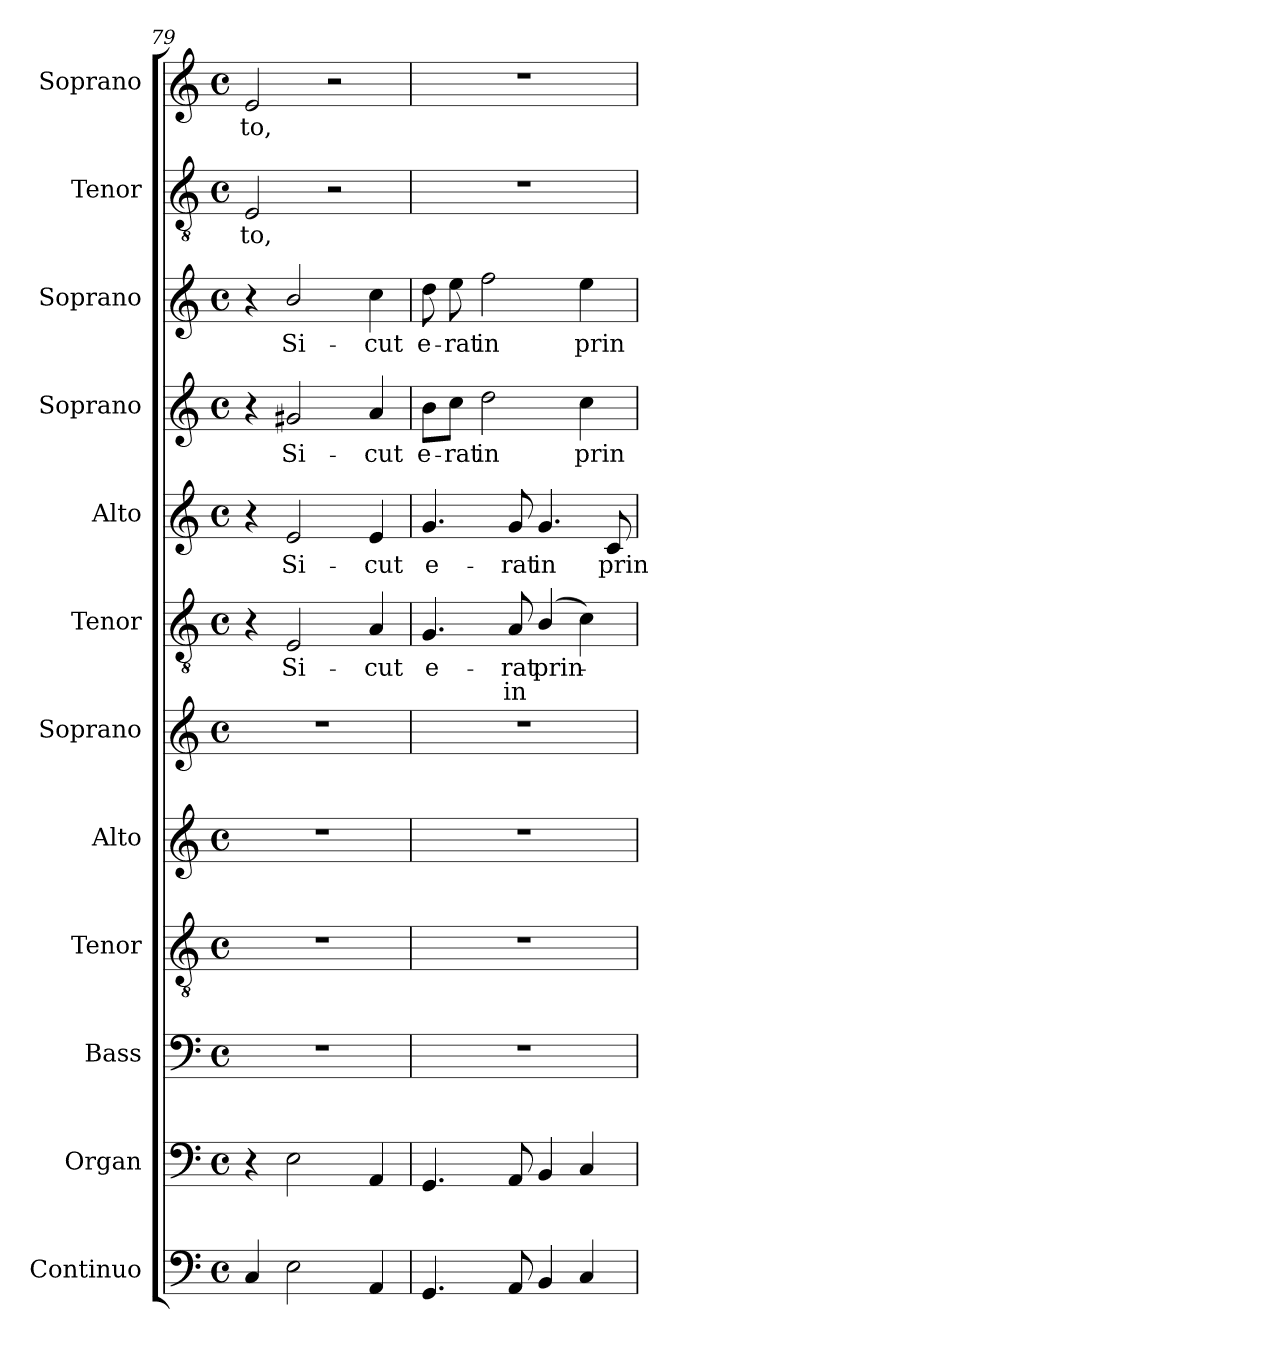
**kern	**kern	**kern	**kern	**kern	**kern	**kern	**text	**text	**kern	**text	**kern	**text	**kern	**text	**kern	**text	**kern	**text
*part12	*part11	*part10	*part9	*part8	*part7	*part6	*part6	*part6	*part5	*part5	*part4	*part4	*part3	*part3	*part2	*part2	*part1	*part1
*staff12	*staff11	*staff10	*staff9	*staff8	*staff7	*staff6	*staff6	*staff6	*staff5	*staff5	*staff4	*staff4	*staff3	*staff3	*staff2	*staff2	*staff1	*staff1
*I"Continuo	*I"Organ	*I"Bass	*I"Tenor	*I"Alto	*I"Soprano	*I"Tenor	*	*	*I"Alto	*	*I"Soprano	*	*I"Soprano	*	*I"Tenor	*	*I"Soprano	*
*I'Cont.	*I'Org.	*I'B.	*I'T.	*I'A.	*I'S.	*I'T.	*	*	*I'A.	*	*I'S.	*	*I'S.	*	*I'T.	*	*I'S.	*
*clefF4	*clefF4	*clefF4	*clefGv2	*clefG2	*clefG2	*clefGv2	*	*	*clefG2	*	*clefG2	*	*clefG2	*	*clefGv2	*	*clefG2	*
*	*	*	*ITrd7c12	*	*	*ITrd7c12	*	*	*	*	*	*	*	*	*	*	*	*
*k[]	*k[]	*k[]	*k[]	*k[]	*k[]	*k[]	*	*	*k[]	*	*k[]	*	*k[]	*	*k[]	*	*k[]	*
*C:	*C:	*C:	*C:	*C:	*C:	*C:	*	*	*C:	*	*C:	*	*C:	*	*C:	*	*C:	*
*M4/4	*M4/4	*M4/4	*M4/4	*M4/4	*M4/4	*M4/4	*	*	*M4/4	*	*M4/4	*	*M4/4	*	*M4/4	*	*M4/4	*
*met(c)	*met(c)	*met(c)	*met(c)	*met(c)	*met(c)	*met(c)	*	*	*met(c)	*	*met(c)	*	*met(c)	*	*met(c)	*	*met(c)	*
=79	=79	=79	=79	=79	=79	=79	=79	=79	=79	=79	=79	=79	=79	=79	=79	=79	=79	=79
!	!	!	!	!	!	!	!	!	!	!	!	!	!	!	!	!LO:LY:b:color=#000000	!	!
!	!	!	!	!	!	!	!	!	!	!	!	!	!	!	!	!	!	!LO:LY:b:color=#000000
4Ci/	4r	1r	1r	1r	1r	4r	.	.	4r	.	4r	.	4r	.	2Ei/	-to,	2ei/	-to,
!	!	!	!	!	!	!	!LO:LY:b:color=#000000	!	!	!	!	!	!	!	!	!	!	!
!	!	!	!	!	!	!	!	!	!	!LO:LY:b:color=#000000	!	!	!	!	!	!	!	!
!	!	!	!	!	!	!	!	!	!	!	!	!LO:LY:b:color=#000000	!	!	!	!	!	!
!	!	!	!	!	!	!	!	!	!	!	!	!	!	!LO:LY:b:color=#000000	!	!	!	!
2Ei\	2Ei\	.	.	.	.	2EEi/	Si-	.	2ei/	Si-	2g#Xi/	Si-	2bi/	Si-	.	.	.	.
.	.	.	.	.	.	.	.	.	.	.	.	.	.	.	2r	.	2r	.
!	!	!	!	!	!	!	!LO:LY:b:color=#000000	!	!	!	!	!	!	!	!	!	!	!
!	!	!	!	!	!	!	!	!	!	!LO:LY:b:color=#000000	!	!	!	!	!	!	!	!
!	!	!	!	!	!	!	!	!	!	!	!	!LO:LY:b:color=#000000	!	!	!	!	!	!
!	!	!	!	!	!	!	!	!	!	!	!	!	!	!LO:LY:b:color=#000000	!	!	!	!
4AAi/	4AAi/	.	.	.	.	4AAi/	-cut	.	4ei/	-cut	4ai/	-cut	4cci\	-cut	.	.	.	.
=80	=80	=80	=80	=80	=80	=80	=80	=80	=80	=80	=80	=80	=80	=80	=80	=80	=80	=80
!	!	!	!	!	!	!	!LO:LY:b:color=#000000	!	!	!	!	!	!	!	!	!	!	!
!	!	!	!	!	!	!	!	!	!	!LO:LY:b:color=#000000	!	!	!	!	!	!	!	!
!	!	!	!	!	!	!	!	!	!	!	!	!LO:LY:b:color=#000000	!	!	!	!	!	!
!	!	!	!	!	!	!	!	!	!	!	!	!	!	!LO:LY:b:color=#000000	!	!	!	!
4.GGi/	4.GGi/	1r	1r	1r	1r	4.GGi/	e-	.	4.gi/	e-	8bi\L	e-	8ddi\	e-	1r	.	1r	.
!	!	!	!	!	!	!	!	!	!	!	!	!LO:LY:b:color=#000000	!	!	!	!	!	!
!	!	!	!	!	!	!	!	!	!	!	!	!	!	!LO:LY:b:color=#000000	!	!	!	!
.	.	.	.	.	.	.	.	.	.	.	8cci\J	-rat	8eei\	-rat	.	.	.	.
!	!	!	!	!	!	!	!	!	!	!	!	!LO:LY:b:color=#000000	!	!	!	!	!	!
!	!	!	!	!	!	!	!	!	!	!	!	!	!	!LO:LY:b:color=#000000	!	!	!	!
.	.	.	.	.	.	.	.	.	.	.	2ddi\	in	2ffi\	in	.	.	.	.
!	!	!	!	!	!	!	!LO:LY:b:color=#000000	!LO:LY:b:color=#000000	!	!	!	!	!	!	!	!	!	!
!	!	!	!	!	!	!	!	!	!	!LO:LY:b:color=#000000	!	!	!	!	!	!	!	!
8AAi/	8AAi/	.	.	.	.	8AAi/	-rat	in	8gi/	-rat	.	.	.	.	.	.	.	.
!	!	!	!	!	!	!	!LO:LY:b:color=#000000	!	!	!	!	!	!	!	!	!	!	!
!	!	!	!	!	!	!	!	!	!	!LO:LY:b:color=#000000	!	!	!	!	!	!	!	!
4BBi/	4BBi/	.	.	.	.	(4BBi/	prin-	.	4.gi/	in	.	.	.	.	.	.	.	.
!	!	!	!	!	!	!	!	!	!	!	!	!LO:LY:b:color=#000000	!	!	!	!	!	!
!	!	!	!	!	!	!	!	!	!	!	!	!	!	!LO:LY:b:color=#000000	!	!	!	!
4Ci/	4Ci/	.	.	.	.	4Ci\)	.	.	.	.	4cci\	prin-	4eei\	prin-	.	.	.	.
!	!	!	!	!	!	!	!	!	!	!LO:LY:b:color=#000000	!	!	!	!	!	!	!	!
.	.	.	.	.	.	.	.	.	8ci/	prin-	.	.	.	.	.	.	.	.
=	=	=	=	=	=	=	=	=	=	=	=	=	=	=	=	=	=	=
*-	*-	*-	*-	*-	*-	*-	*-	*-	*-	*-	*-	*-	*-	*-	*-	*-	*-	*-
